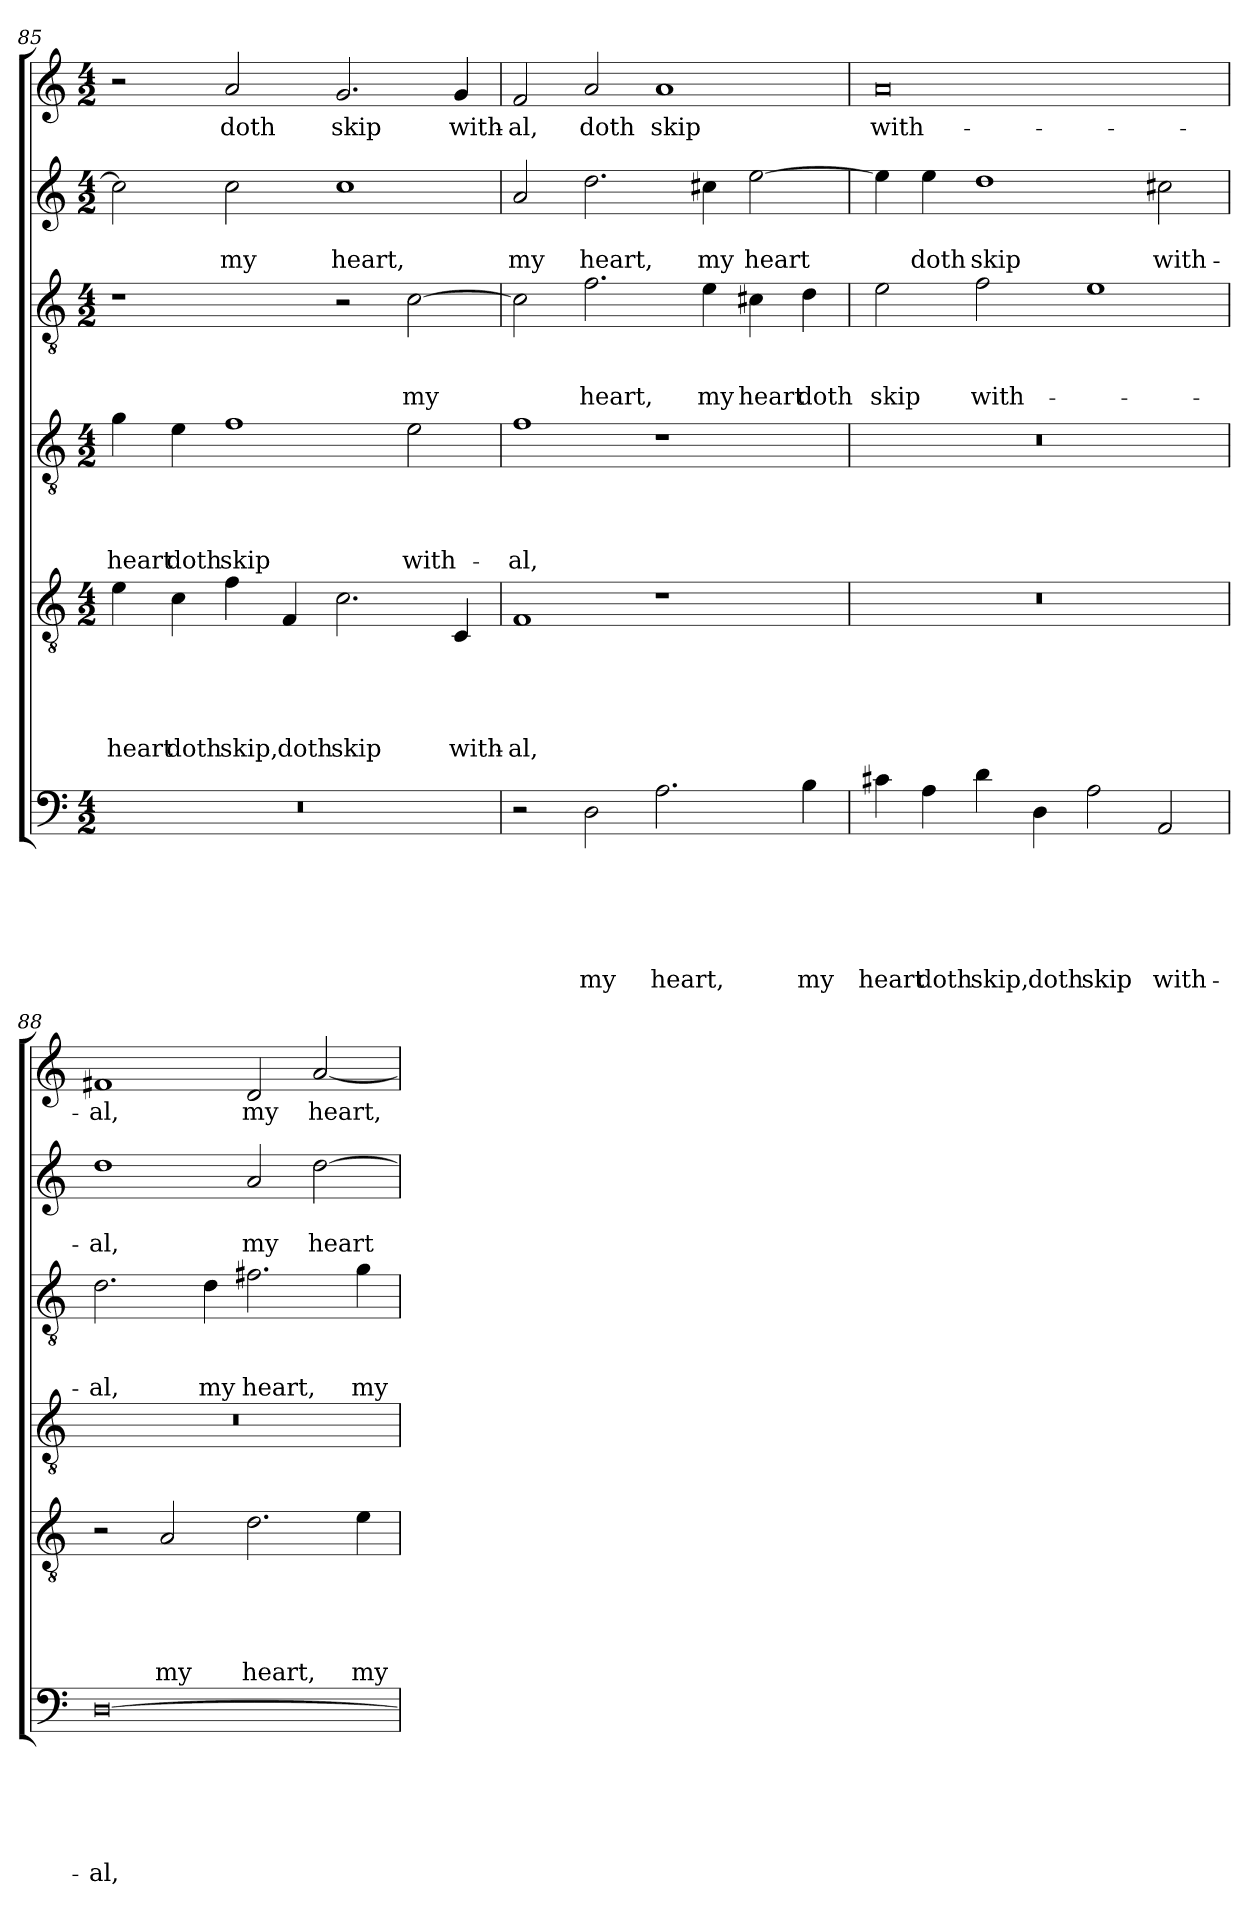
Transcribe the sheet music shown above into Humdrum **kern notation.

**kern	**text	**text	**text	**text	**text	**text	**kern	**text	**text	**text	**text	**text	**kern	**text	**text	**text	**text	**kern	**text	**text	**text	**kern	**text	**text	**kern	**text
*part6	*part6	*part6	*part6	*part6	*part6	*part6	*part5	*part5	*part5	*part5	*part5	*part5	*part4	*part4	*part4	*part4	*part4	*part3	*part3	*part3	*part3	*part2	*part2	*part2	*part1	*part1
*staff6	*staff6	*staff6	*staff6	*staff6	*staff6	*staff6	*staff5	*staff5	*staff5	*staff5	*staff5	*staff5	*staff4	*staff4	*staff4	*staff4	*staff4	*staff3	*staff3	*staff3	*staff3	*staff2	*staff2	*staff2	*staff1	*staff1
*clefF4	*	*	*	*	*	*	*clefGv2	*	*	*	*	*	*clefGv2	*	*	*	*	*clefGv2	*	*	*	*clefG2	*	*	*clefG2	*
*k[]	*	*	*	*	*	*	*k[]	*	*	*	*	*	*k[]	*	*	*	*	*k[]	*	*	*	*k[]	*	*	*k[]	*
*C:	*	*	*	*	*	*	*C:	*	*	*	*	*	*C:	*	*	*	*	*C:	*	*	*	*C:	*	*	*C:	*
*M4/2	*	*	*	*	*	*	*M4/2	*	*	*	*	*	*M4/2	*	*	*	*	*M4/2	*	*	*	*M4/2	*	*	*M4/2	*
=85	=85	=85	=85	=85	=85	=85	=85	=85	=85	=85	=85	=85	=85	=85	=85	=85	=85	=85	=85	=85	=85	=85	=85	=85	=85	=85
!	!	!	!	!	!	!	!	!	!	!	!	!LO:LY:b	!	!	!	!	!LO:LY:b	!	!	!	!	!	!	!	!	!
0r	.	.	.	.	.	.	4e\	.	.	.	.	heart	4g\	.	.	.	heart	1r	.	.	.	2cc\]	.	.	2r	.
!	!	!	!	!	!	!	!	!	!	!	!	!LO:LY:b	!	!	!	!	!LO:LY:b	!	!	!	!	!	!	!	!	!
.	.	.	.	.	.	.	4c\	.	.	.	.	doth	4e\	.	.	.	doth	.	.	.	.	.	.	.	.	.
!	!	!	!	!	!	!	!	!	!	!	!	!LO:LY:b	!	!	!	!	!LO:LY:b	!	!	!	!	!	!	!LO:LY:b	!	!LO:LY:b
.	.	.	.	.	.	.	4f\	.	.	.	.	skip,	1f	.	.	.	skip	.	.	.	.	2cc\	.	my	2a/	doth
!	!	!	!	!	!	!	!	!	!	!	!	!LO:LY:b	!	!	!	!	!	!	!	!	!	!	!	!	!	!
.	.	.	.	.	.	.	4F/	.	.	.	.	doth	.	.	.	.	.	.	.	.	.	.	.	.	.	.
!	!	!	!	!	!	!	!	!	!	!	!	!LO:LY:b	!	!	!	!	!	!	!	!	!	!	!	!LO:LY:b	!	!LO:LY:b
.	.	.	.	.	.	.	2.c\	.	.	.	.	skip	.	.	.	.	.	2r	.	.	.	1cc	.	heart,	2.g/	skip
!	!	!	!	!	!	!	!	!	!	!	!	!	!	!	!	!	!LO:LY:b	!	!	!	!LO:LY:b	!	!	!	!	!
.	.	.	.	.	.	.	.	.	.	.	.	.	2e\	.	.	.	with-	[2c\	.	.	my	.	.	.	.	.
!	!	!	!	!	!	!	!	!	!	!	!	!LO:LY:b	!	!	!	!	!	!	!	!	!	!	!	!	!	!LO:LY:b
.	.	.	.	.	.	.	4C/	.	.	.	.	with-	.	.	.	.	.	.	.	.	.	.	.	.	4g/	with-
!!LO:LB:g=z
=86	=86	=86	=86	=86	=86	=86	=86	=86	=86	=86	=86	=86	=86	=86	=86	=86	=86	=86	=86	=86	=86	=86	=86	=86	=86	=86
!	!	!	!	!	!	!	!	!	!	!	!	!LO:LY:b	!	!	!	!	!LO:LY:b	!	!	!	!	!	!	!LO:LY:b	!	!LO:LY:b
2r	.	.	.	.	.	.	1F	.	.	.	.	-al,	1f	.	.	.	-al,	2c\]	.	.	.	2a/	.	my	2f/	-al,
!	!	!	!	!	!	!LO:LY:b	!	!	!	!	!	!	!	!	!	!	!	!	!	!	!LO:LY:b	!	!	!LO:LY:b	!	!LO:LY:b
2D\	.	.	.	.	.	my	.	.	.	.	.	.	.	.	.	.	.	2.f\	.	.	heart,	2.dd\	.	heart,	2a/	doth
!	!	!	!	!	!	!LO:LY:b	!	!	!	!	!	!	!	!	!	!	!	!	!	!	!	!	!	!	!	!LO:LY:b
2.A\	.	.	.	.	.	heart,	1r	.	.	.	.	.	1r	.	.	.	.	.	.	.	.	.	.	.	1a	skip
!	!	!	!	!	!	!	!	!	!	!	!	!	!	!	!	!	!	!	!	!	!LO:LY:b	!	!	!LO:LY:b	!	!
.	.	.	.	.	.	.	.	.	.	.	.	.	.	.	.	.	.	4e\	.	.	my	4cc#X\	.	my	.	.
!	!	!	!	!	!	!	!	!	!	!	!	!	!	!	!	!	!	!	!	!	!LO:LY:b	!	!	!LO:LY:b	!	!
.	.	.	.	.	.	.	.	.	.	.	.	.	.	.	.	.	.	4c#X\	.	.	heart	[2ee\	.	heart	.	.
!	!	!	!	!	!	!LO:LY:b	!	!	!	!	!	!	!	!	!	!	!	!	!	!	!LO:LY:b	!	!	!	!	!
4B\	.	.	.	.	.	my	.	.	.	.	.	.	.	.	.	.	.	4d\	.	.	doth	.	.	.	.	.
=87	=87	=87	=87	=87	=87	=87	=87	=87	=87	=87	=87	=87	=87	=87	=87	=87	=87	=87	=87	=87	=87	=87	=87	=87	=87	=87
!	!	!	!	!	!	!LO:LY:b	!	!	!	!	!	!	!	!	!	!	!	!	!	!	!LO:LY:b	!	!	!	!	!LO:LY:b
4c#X\	.	.	.	.	.	heart	0r	.	.	.	.	.	0r	.	.	.	.	2e\	.	.	skip	4ee\]	.	.	0a	with-
!	!	!	!	!	!	!LO:LY:b	!	!	!	!	!	!	!	!	!	!	!	!	!	!	!	!	!	!LO:LY:b	!	!
4A\	.	.	.	.	.	doth	.	.	.	.	.	.	.	.	.	.	.	.	.	.	.	4ee\	.	doth	.	.
!	!	!	!	!	!	!LO:LY:b	!	!	!	!	!	!	!	!	!	!	!	!	!	!	!LO:LY:b	!	!	!LO:LY:b	!	!
4d\	.	.	.	.	.	skip,	.	.	.	.	.	.	.	.	.	.	.	2f\	.	.	with-	1dd	.	skip	.	.
!	!	!	!	!	!	!LO:LY:b	!	!	!	!	!	!	!	!	!	!	!	!	!	!	!	!	!	!	!	!
4D\	.	.	.	.	.	doth	.	.	.	.	.	.	.	.	.	.	.	.	.	.	.	.	.	.	.	.
!	!	!	!	!	!	!LO:LY:b	!	!	!	!	!	!	!	!	!	!	!	!	!	!	!	!	!	!	!	!
2A\	.	.	.	.	.	skip	.	.	.	.	.	.	.	.	.	.	.	1e	.	.	.	.	.	.	.	.
!	!	!	!	!	!	!LO:LY:b	!	!	!	!	!	!	!	!	!	!	!	!	!	!	!	!	!	!LO:LY:b	!	!
2AA/	.	.	.	.	.	with-	.	.	.	.	.	.	.	.	.	.	.	.	.	.	.	2cc#X\	.	with-	.	.
=88	=88	=88	=88	=88	=88	=88	=88	=88	=88	=88	=88	=88	=88	=88	=88	=88	=88	=88	=88	=88	=88	=88	=88	=88	=88	=88
!	!	!	!	!	!	!LO:LY:b	!	!	!	!	!	!	!	!	!	!	!	!	!	!	!LO:LY:b	!	!	!LO:LY:b	!	!LO:LY:b
[0D	.	.	.	.	.	-al,	2r	.	.	.	.	.	0r	.	.	.	.	2.d\	.	.	-al,	1dd	.	-al,	1f#X	-al,
!	!	!	!	!	!	!	!	!	!	!	!	!LO:LY:b	!	!	!	!	!	!	!	!	!	!	!	!	!	!
.	.	.	.	.	.	.	2A/	.	.	.	.	my	.	.	.	.	.	.	.	.	.	.	.	.	.	.
!	!	!	!	!	!	!	!	!	!	!	!	!	!	!	!	!	!	!	!	!	!LO:LY:b	!	!	!	!	!
.	.	.	.	.	.	.	.	.	.	.	.	.	.	.	.	.	.	4d\	.	.	my	.	.	.	.	.
!	!	!	!	!	!	!	!	!	!	!	!	!LO:LY:b	!	!	!	!	!	!	!	!	!LO:LY:b	!	!	!LO:LY:b	!	!LO:LY:b
.	.	.	.	.	.	.	2.d\	.	.	.	.	heart,	.	.	.	.	.	2.f#X\	.	.	heart,	2a/	.	my	2d/	my
!	!	!	!	!	!	!	!	!	!	!	!	!	!	!	!	!	!	!	!	!	!	!	!	!LO:LY:b	!	!LO:LY:b
.	.	.	.	.	.	.	.	.	.	.	.	.	.	.	.	.	.	.	.	.	.	[2dd\	.	heart	[2a/	heart,
!	!	!	!	!	!	!	!	!	!	!	!	!LO:LY:b	!	!	!	!	!	!	!	!	!LO:LY:b	!	!	!	!	!
.	.	.	.	.	.	.	4e\	.	.	.	.	my	.	.	.	.	.	4g\	.	.	my	.	.	.	.	.
=	=	=	=	=	=	=	=	=	=	=	=	=	=	=	=	=	=	=	=	=	=	=	=	=	=	=
*-	*-	*-	*-	*-	*-	*-	*-	*-	*-	*-	*-	*-	*-	*-	*-	*-	*-	*-	*-	*-	*-	*-	*-	*-	*-	*-
